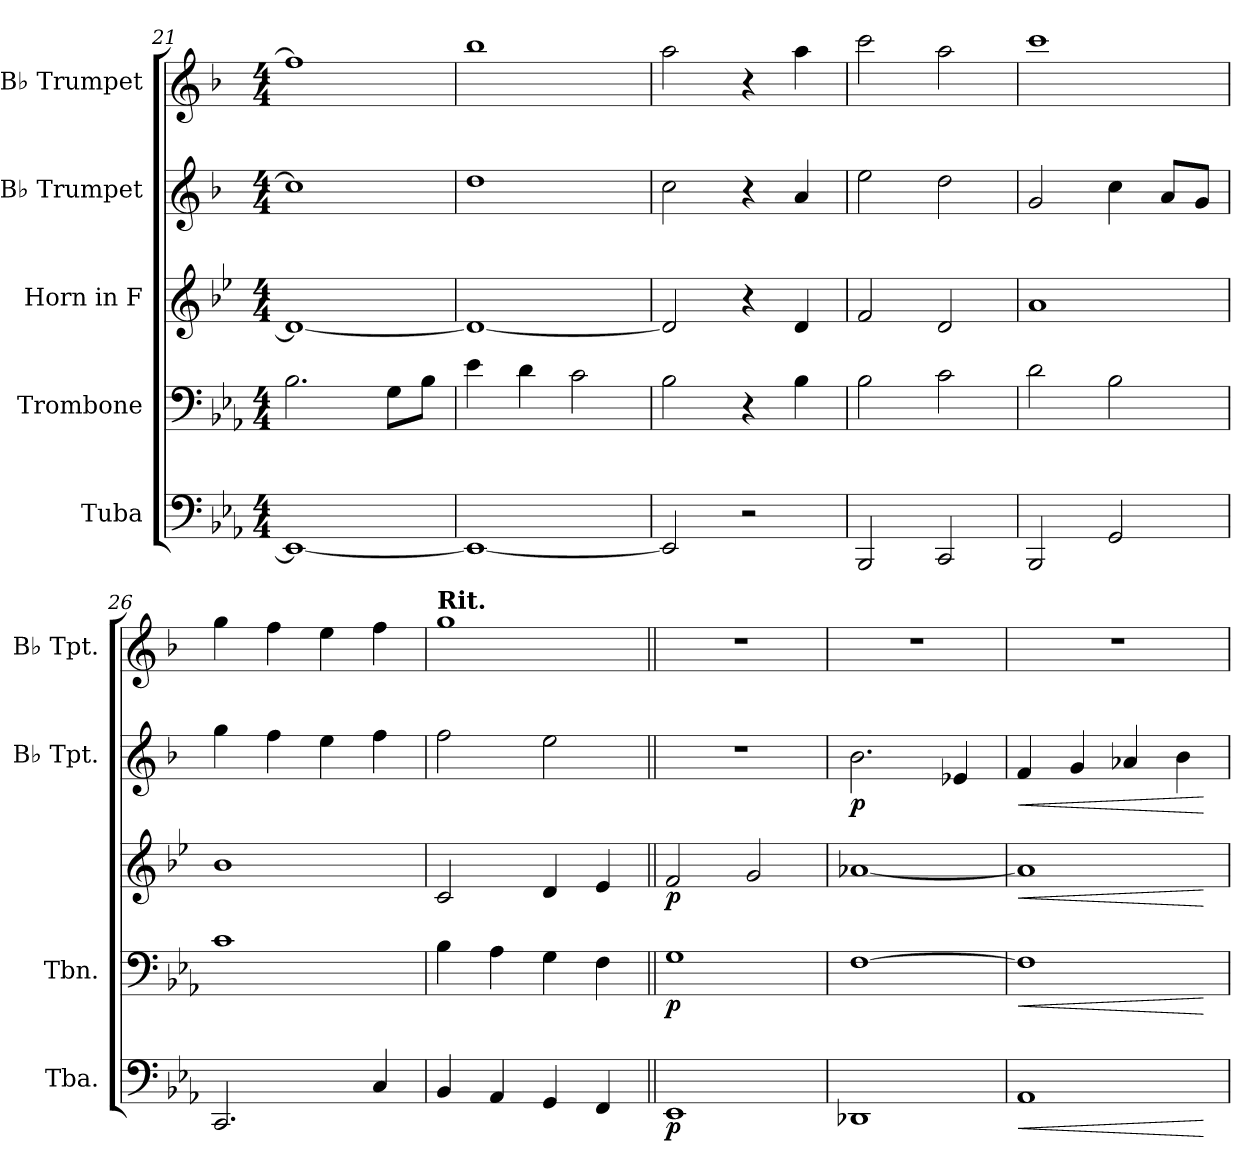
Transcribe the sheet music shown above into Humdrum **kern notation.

**kern	**dynam	**kern	**dynam	**kern	**dynam	**kern	**dynam	**kern
*part5	*part5	*part4	*part4	*part3	*part3	*part2	*part2	*part1
*staff5	*staff5	*staff4	*staff4	*staff3	*staff3	*staff2	*staff2	*staff1
*I"Tuba	*	*I"Trombone	*	*I"Horn in F	*	*I"B♭ Trumpet	*	*I"B♭ Trumpet
*I'Tba.	*	*I'Tbn.	*	*	*	*I'B♭ Tpt.	*	*I'B♭ Tpt.
*clefF4	*	*clefF4	*	*clefG2	*	*clefG2	*	*clefG2
*	*	*	*	*ITrd4c7	*	*ITrd1c2	*	*ITrd1c2
*k[b-e-a-]	*	*k[b-e-a-]	*	*k[b-e-a-]	*	*k[b-e-a-]	*	*k[b-e-a-]
*M4/4	*	*M4/4	*	*M4/4	*	*M4/4	*	*M4/4
=21	=21	=21	=21	=21	=21	=21	=21	=21
1EE-_	.	2.B-\	.	1G_	.	1b-]	.	1ee-]
.	.	8G\L	.	.	.	.	.	.
.	.	8B-\J	.	.	.	.	.	.
=22	=22	=22	=22	=22	=22	=22	=22	=22
1EE-_	.	4e-\	.	1G_	.	1cc	.	1aa-
.	.	4d\	.	.	.	.	.	.
.	.	2c\	.	.	.	.	.	.
=23	=23	=23	=23	=23	=23	=23	=23	=23
2EE-/]	.	2B-\	.	2G/]	.	2b-\	.	2gg\
2r	.	4r	.	4r	.	4r	.	4r
.	.	4B-\	.	4G/	.	4g/	.	4gg\
=24	=24	=24	=24	=24	=24	=24	=24	=24
2BBB-/	.	2B-\	.	2B-/	.	2dd\	.	2bb-\
2CC/	.	2c\	.	2G/	.	2cc\	.	2gg\
=25	=25	=25	=25	=25	=25	=25	=25	=25
2BBB-/	.	2d\	.	1d	.	2f/	.	1bb-
2GG/	.	2B-\	.	.	.	4b-\	.	.
.	.	.	.	.	.	8g/L	.	.
.	.	.	.	.	.	8f/J	.	.
=26	=26	=26	=26	=26	=26	=26	=26	=26
2.CC/	.	1c	.	1e-	.	4ff\	.	4ff\
.	.	.	.	.	.	4ee-\	.	4ee-\
.	.	.	.	.	.	4dd\	.	4dd\
4C/	.	.	.	.	.	4ee-\	.	4ee-\
=27	=27	=27	=27	=27	=27	=27	=27	=27
!	!	!	!	!	!	!	!	!LO:TX:a:B:t=Rit.
4BB-/	.	4B-\	.	2F/	.	2ee-\	.	1ff
4AA-/	.	4A-\	.	.	.	.	.	.
4GG/	.	4G\	.	4G/	.	2dd\	.	.
4FF/	.	4F\	.	4A-/	.	.	.	.
=28||	=28||	=28||	=28||	=28||	=28||	=28||	=28||	=28||
*	*	*	*	*	*	*	*	*MM150
!	!LO:DY:b	!	!LO:DY:b	!	!LO:DY:b	!	!	!
1EE-	p	1G	p	2B-/	p	1r	.	1r
.	.	.	.	2c/	.	.	.	.
!!LO:LB:g=z
=29	=29	=29	=29	=29	=29	=29	=29	=29
!	!	!	!	!	!	!	!LO:DY:b	!
1DD-X	.	[1F	.	[1d-X	.	2.a-\	p	1r
.	.	.	.	.	.	4d-X/	.	.
=30	=30	=30	=30	=30	=30	=30	=30	=30
!	!LO:HP:b	!	!LO:HP:b	!	!LO:HP:b	!	!LO:HP:b	!
1AA-	<	1F]	<	1d-]	<	4e-/	<	1r
.	.	.	.	.	.	4f/	.	.
.	.	.	.	.	.	4g-X/	.	.
.	.	.	.	.	.	4a-\	.	.
.	[	.	[	.	[	.	[	.
=	=	=	=	=	=	=	=	=
*-	*-	*-	*-	*-	*-	*-	*-	*-
